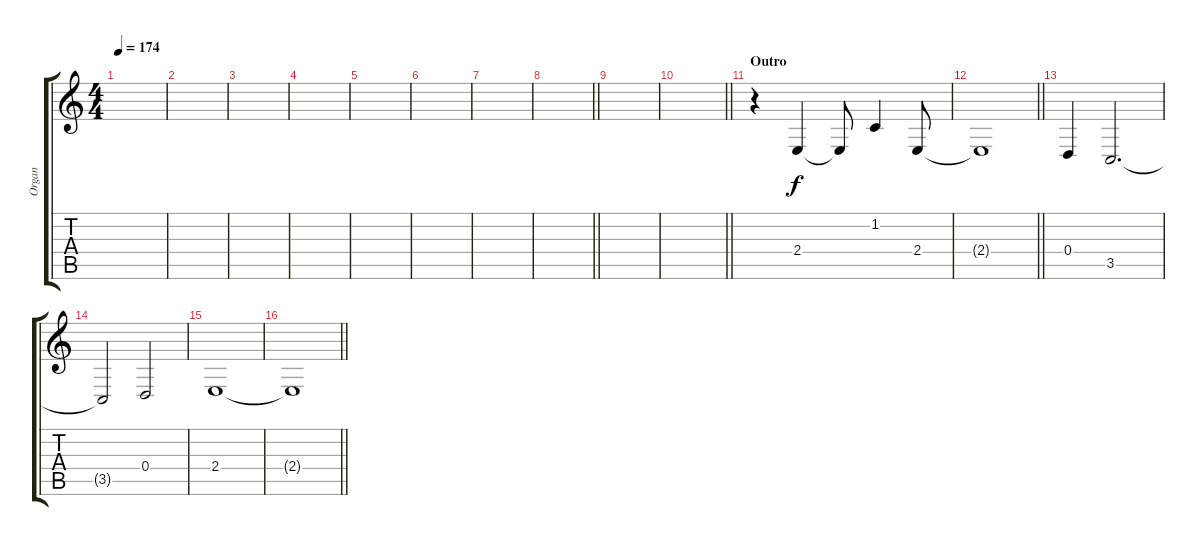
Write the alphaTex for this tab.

\track ("Organ" "Organ") {instrument harmonica}
\staff {score tabs}
\tuning (E4 B3 G3 D3 A2 E2) {hide}
\ts (4 4)
\tempo 174
\clef g2
\ks c
|
|
|
|
|
|
|
\barLineRight lightlight
|
|
\barLineRight lightlight
|
\section ("" "Outro")
r.4 2.4.4 2.4{t}.8 1.2.4 2.4.8 |
\barLineRight lightlight
2.4{t}.1 |
0.4.4 3.5.2{d} |
3.5{t}.2 0.4.2 |
2.4.1 |
\barLineRight lightlight
2.4{t}.1
